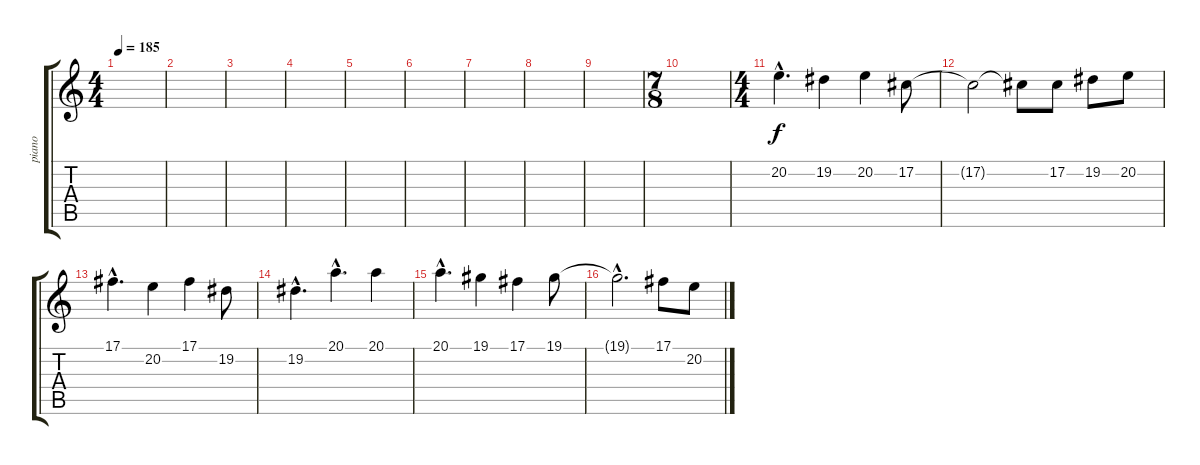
\track ("piano" "piano") {instrument acousticgrandpiano}
\staff {score tabs}
\tuning (Db4 Ab3 E3 B2 Gb2 Db2) {hide}
\ts (4 4)
\tempo 185
\clef g2
\ks c
|
|
|
|
|
|
|
|
|
\ts (7 8)
|
\ts (4 4)
20.2{hac}.4{d} 19.2.4 20.2.4 17.2.8 |
17.2{t}.2 17.2{t}.8 17.2.8 19.2.8 20.2.8 |
17.1{hac}.4{d} 20.2.4 17.1.4 19.2.8 |
19.2{hac}.4{d} 20.1{hac}.4{d} 20.1.4 |
20.1{hac}.4{d} 19.1.4 17.1.4 19.1.8 |
19.1{hac t}.2{d} 17.1.8 20.2.8
